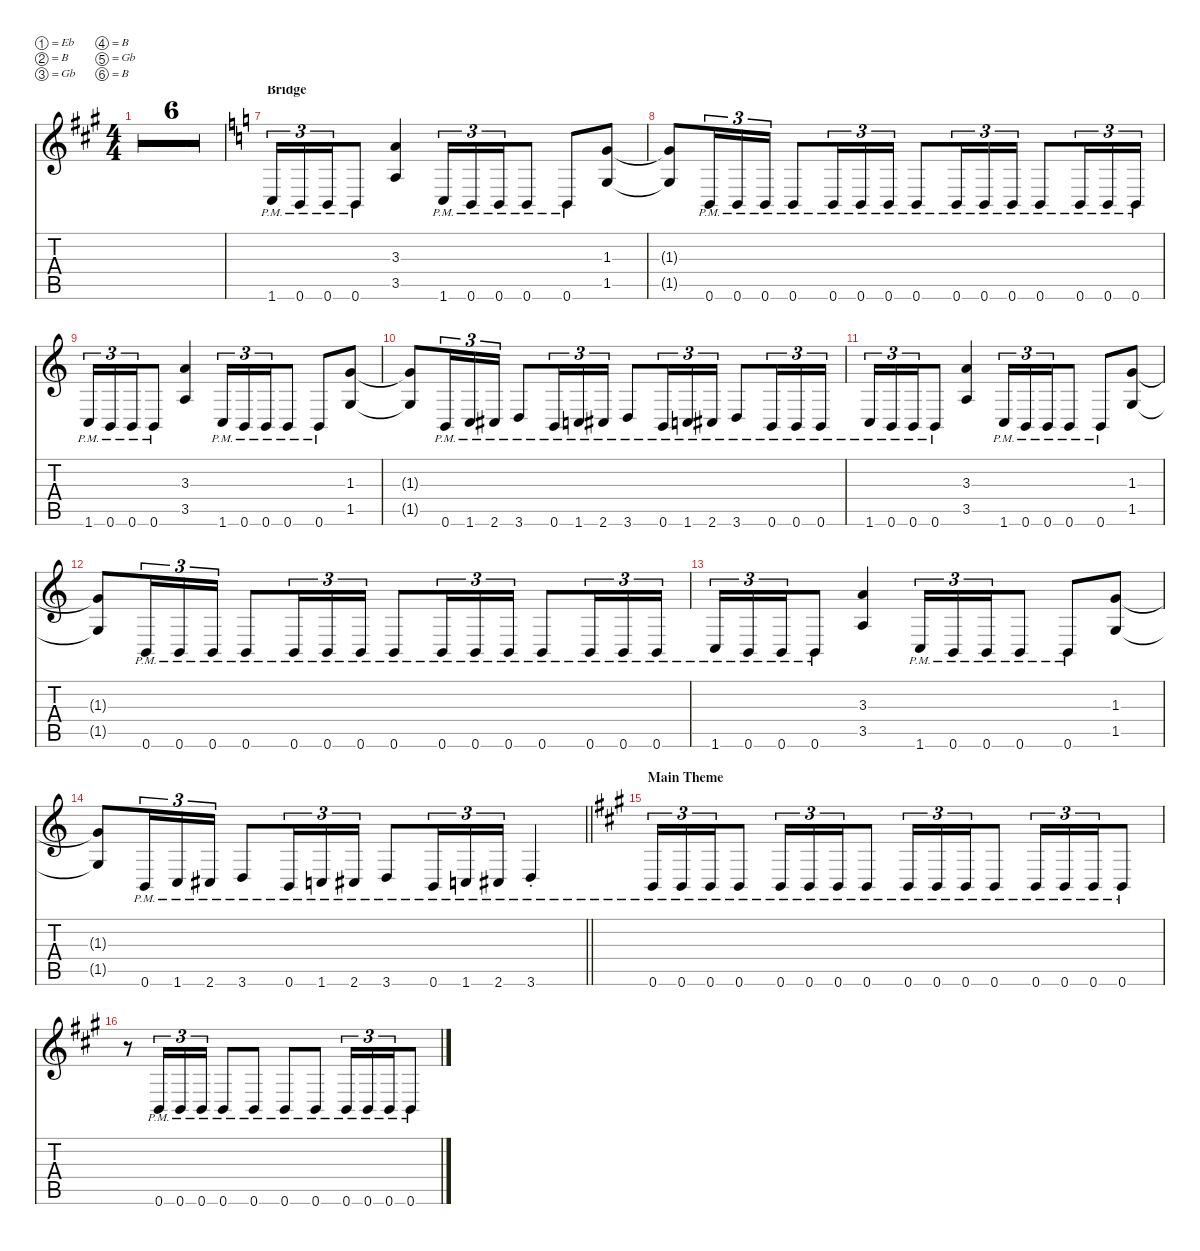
\defaultSystemsLayout 4
\hideDynamics
\bracketExtendMode nobrackets
\singleTrackTrackNamePolicy hidden
\multiTrackTrackNamePolicy hidden
\firstSystemTrackNameMode fullname
\firstSystemTrackNameOrientation horizontal
\otherSystemsTrackNameOrientation horizontal
\track ("Rhythm Guitar 1" "Rhy.Gtr1") {multiBarRest instrument distortionguitar}
\staff {score tabs}
\tuning (Eb4 B3 Gb3 B2 Gb2 B1)
\ts (4 4)
\tempo 110
\clef g2
\simile firstofdouble
\ks f#minor
|
\simile secondofdouble
|
\simile firstofdouble
|
\simile secondofdouble
|
\simile firstofdouble
|
\rc 2
\simile secondofdouble
\barLineRight lightlight
|
\section ("" "Bridge")
\ks aminor
1.6{pm}.16{tu (3 2) beam merge} 0.6{pm}.16{tu (3 2) beam merge} 0.6{pm}.16{tu (3 2) beam merge} 0.6{pm}.8 (3.5 3.3).4 1.6{pm}.16{tu (3 2)} 0.6{pm}.16{tu (3 2)} 0.6{pm}.16{tu (3 2) beam merge} 0.6{pm}.8 0.6{pm}.8 (1.5 1.3).8 |
(1.5{t} 1.3{t}).8{beam merge} 0.6{pm}.16{tu (3 2)} 0.6{pm}.16{tu (3 2)} 0.6{pm}.16{tu (3 2)} 0.6{pm}.8{beam merge} 0.6{pm}.16{tu (3 2)} 0.6{pm}.16{tu (3 2)} 0.6{pm}.16{tu (3 2)} 0.6{pm}.8{beam merge} 0.6{pm}.16{tu (3 2)} 0.6{pm}.16{tu (3 2)} 0.6{pm}.16{tu (3 2)} 0.6{pm}.8{beam merge} 0.6{pm}.16{tu (3 2)} 0.6{pm}.16{tu (3 2)} 0.6{pm}.16{tu (3 2)} |
1.6{pm}.16{tu (3 2)} 0.6{pm}.16{tu (3 2)} 0.6{pm}.16{tu (3 2) beam merge} 0.6{pm}.8 (3.5 3.3).4 1.6{pm}.16{tu (3 2)} 0.6{pm}.16{tu (3 2)} 0.6{pm}.16{tu (3 2) beam merge} 0.6{pm}.8 0.6{pm}.8 (1.5 1.3).8 |
(1.5{t} 1.3{t}).8{beam merge} 0.6{pm}.16{tu (3 2)} 1.6{pm}.16{tu (3 2)} 2.6{pm acc #}.16{tu (3 2)} 3.6{pm}.8{beam merge} 0.6{pm}.16{tu (3 2)} 1.6{pm}.16{tu (3 2)} 2.6{pm acc #}.16{tu (3 2)} 3.6{pm}.8{beam merge} 0.6{pm}.16{tu (3 2)} 1.6{pm}.16{tu (3 2)} 2.6{pm acc #}.16{tu (3 2)} 3.6{pm}.8{beam merge} 0.6{pm}.16{tu (3 2)} 0.6{pm}.16{tu (3 2)} 0.6{pm}.16{tu (3 2)} |
1.6{pm}.16{tu (3 2) beam merge} 0.6{pm}.16{tu (3 2) beam merge} 0.6{pm}.16{tu (3 2) beam merge} 0.6{pm}.8 (3.5 3.3).4 1.6{pm}.16{tu (3 2)} 0.6{pm}.16{tu (3 2)} 0.6{pm}.16{tu (3 2) beam merge} 0.6{pm}.8 0.6{pm}.8 (1.5 1.3).8 |
(1.5{t} 1.3{t}).8{beam merge} 0.6{pm}.16{tu (3 2)} 0.6{pm}.16{tu (3 2)} 0.6{pm}.16{tu (3 2)} 0.6{pm}.8{beam merge} 0.6{pm}.16{tu (3 2)} 0.6{pm}.16{tu (3 2)} 0.6{pm}.16{tu (3 2)} 0.6{pm}.8{beam merge} 0.6{pm}.16{tu (3 2)} 0.6{pm}.16{tu (3 2)} 0.6{pm}.16{tu (3 2)} 0.6{pm}.8{beam merge} 0.6{pm}.16{tu (3 2)} 0.6{pm}.16{tu (3 2)} 0.6{pm}.16{tu (3 2)} |
1.6{pm}.16{tu (3 2)} 0.6{pm}.16{tu (3 2)} 0.6{pm}.16{tu (3 2) beam merge} 0.6{pm}.8 (3.5 3.3).4 1.6{pm}.16{tu (3 2)} 0.6{pm}.16{tu (3 2)} 0.6{pm}.16{tu (3 2) beam merge} 0.6{pm}.8 0.6{pm}.8 (1.5 1.3).8 |
\barLineRight lightlight
(1.5{t} 1.3{t}).8{beam merge} 0.6{pm}.16{tu (3 2)} 1.6{pm}.16{tu (3 2)} 2.6{pm acc #}.16{tu (3 2)} 3.6{pm}.8{beam merge} 0.6{pm}.16{tu (3 2)} 1.6{pm}.16{tu (3 2)} 2.6{pm acc #}.16{tu (3 2)} 3.6{pm}.8{beam merge} 0.6{pm}.16{tu (3 2)} 1.6{pm}.16{tu (3 2)} 2.6{pm acc #}.16{tu (3 2)} 3.6{pm st}.4 |
\section ("" "Main Theme")
\ks a
0.6{pm acc forcenatural}.16{tu (3 2)} 0.6{pm acc forcenatural}.16{tu (3 2)} 0.6{pm acc forcenatural}.16{tu (3 2) beam merge} 0.6{pm acc forcenatural}.8 0.6{pm acc forcenatural}.16{tu (3 2)} 0.6{pm acc forcenatural}.16{tu (3 2)} 0.6{pm acc forcenatural}.16{tu (3 2) beam merge} 0.6{pm acc forcenatural}.8 0.6{pm acc forcenatural}.16{tu (3 2)} 0.6{pm acc forcenatural}.16{tu (3 2)} 0.6{pm acc forcenatural}.16{tu (3 2) beam merge} 0.6{pm acc forcenatural}.8 0.6{pm acc forcenatural}.16{tu (3 2)} 0.6{pm acc forcenatural}.16{tu (3 2)} 0.6{pm acc forcenatural}.16{tu (3 2) beam merge} 0.6{pm acc forcenatural}.8 |
r.8 0.6{pm acc forcenatural}.16{tu (3 2)} 0.6{pm acc forcenatural}.16{tu (3 2)} 0.6{pm acc forcenatural}.16{tu (3 2)} 0.6{pm acc forcenatural}.8 0.6{pm acc forcenatural}.8 0.6{pm acc forcenatural}.8 0.6{pm acc forcenatural}.8 0.6{pm acc forcenatural}.16{tu (3 2)} 0.6{pm acc forcenatural}.16{tu (3 2)} 0.6{pm acc forcenatural}.16{tu (3 2) beam merge} 0.6{pm acc forcenatural}.8
